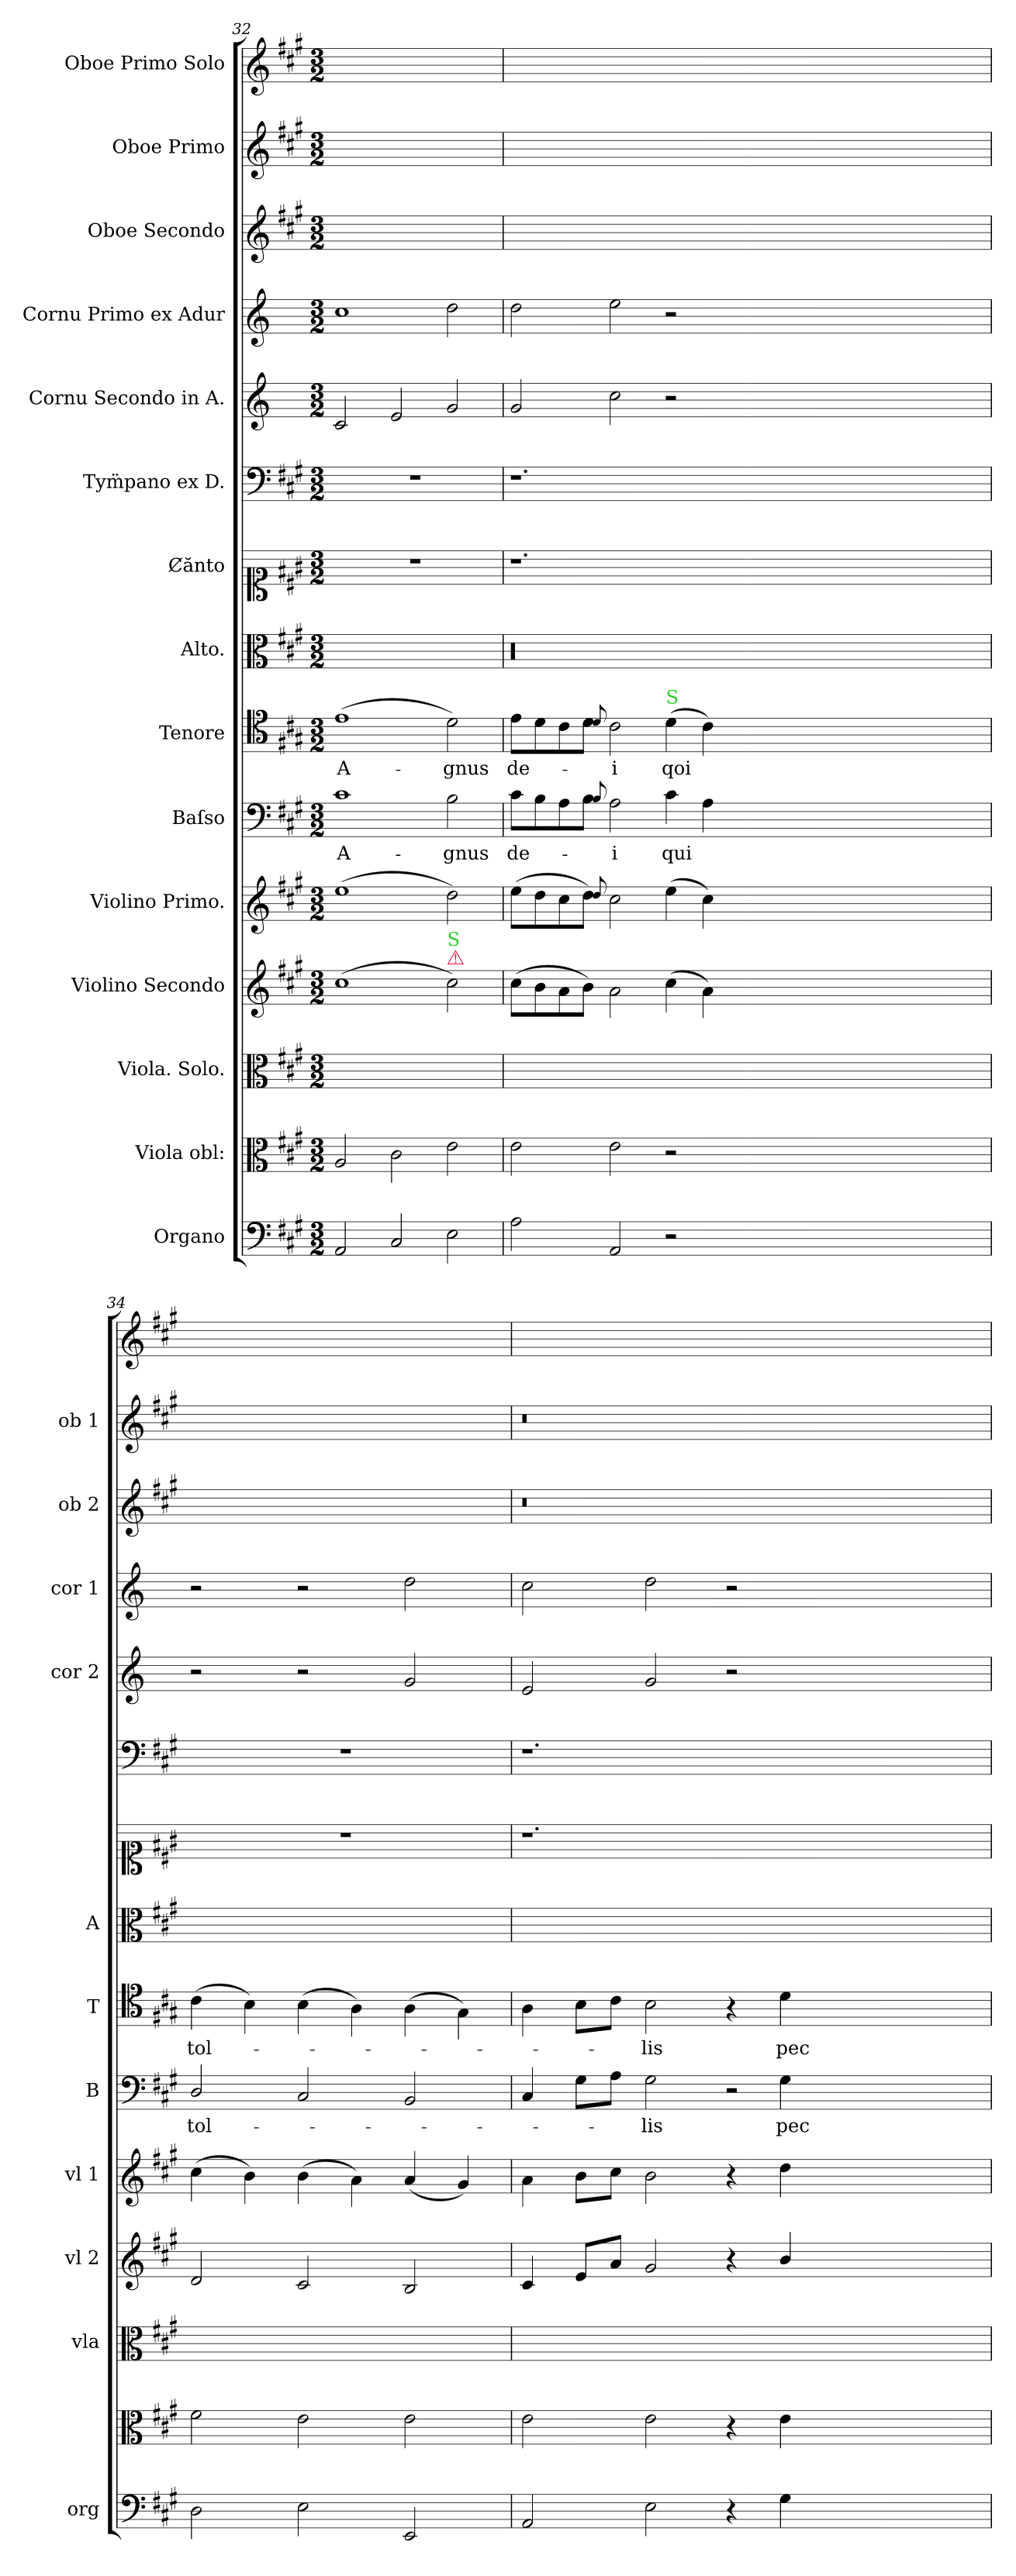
**kern	**kern	**kern	**kern	**kern	**kern	**text	**kern	**text	**kern	**kern	**kern	**kern	**kern	**kern	**kern	**kern
*part15	*part14	*part13	*part12	*part11	*part10	*part10	*part9	*part9	*part8	*part7	*part6	*part5	*part4	*part3	*part2	*part1
*staff15	*staff14	*staff13	*staff12	*staff11	*staff10	*staff10	*staff9	*staff9	*staff8	*staff7	*staff6	*staff5	*staff4	*staff3	*staff2	*staff1
*I"Organo	*I"Viola obl:	*I"Viola. Solo.	*I"Violino Secondo	*I"Violino Primo.	*I"Baſso	*	*I"Tenore	*	*I"Alto.	*I"Ȼănto	*I"Tym̈pano ex D.	*I"Cornu Secondo in A.	*I"Cornu Primo ex Adur	*I"Oboe Secondo	*I"Oboe Primo	*I"Oboe Primo Solo
*I'org	*	*I'vla	*I'vl 2	*I'vl 1	*I'B	*	*I'T	*	*I'A	*	*	*I'cor 2	*I'cor 1	*I'ob 2	*I'ob 1	*
*clefF4	*clefC3	*clefC3	*clefG2	*clefG2	*clefF4	*	*clefC4	*	*clefC3	*clefC1	*clefF4	*clefG2	*clefG2	*clefG2	*clefG2	*clefG2
*	*	*	*	*	*	*	*	*	*	*	*	*ITrd2c3	*ITrd2c3	*	*	*
*k[f#c#g#]	*k[f#c#g#]	*k[f#c#g#]	*k[f#c#g#]	*k[f#c#g#]	*k[f#c#g#]	*	*k[f#c#g#]	*	*k[f#c#g#]	*k[f#c#g#]	*k[f#c#g#]	*k[f#c#g#]	*k[f#c#g#]	*k[f#c#g#]	*k[f#c#g#]	*k[f#c#g#]
*A:	*A:	*A:	*A:	*A:	*A:	*	*A:	*	*A:	*A:	*A:	*A:	*A:	*A:	*A:	*A:
*M3/2	*M3/2	*M3/2	*M3/2	*M3/2	*M3/2	*	*M3/2	*	*M3/2	*M3/2	*M3/2	*M3/2	*M3/2	*M3/2	*M3/2	*M3/2
=32	=32	=32	=32	=32	=32	=32	=32	=32	=32	=32	=32	=32	=32	=32	=32	=32
!	!	!	!	!	!	!	!	!LO:LY:i	!	!	!	!	!	!	!	!
2AA/	2A/	1.ryy	(1cc#	(1ee	1c#	A-	(1e	A-	1.ryy	1.r	1.r	2A/	1a	1.ryy	1.ryy	1.ryy
2C#/	2c#\	.	.	.	.	.	.	.	.	.	.	2c#/	.	.	.	.
!	!	!	!LO:TX:a:color=crimson:t=⚠	!	!	!	!	!	!	!	!	!	!	!	!	!
!	!	!	!LO:TX:a:color=limegreen:t=S	!	!	!	!	!	!	!	!	!	!	!	!	!
!	!	!	!	!	!	!	!	!LO:LY:i	!	!	!	!	!	!	!	!
2E\	2e\	.	2cc#\)	2dd\)	2B\	-gnus	2d\)	-gnus	.	.	.	2e/	2b\	.	.	.
=33	=33	=33	=33	=33	=33	=33	=33	=33	=33	=33	=33	=33	=33	=33	=33	=33
2A\	2e\	1.ryy	(8cc#\L	(8ee\L	8c#\L	de-	8e\L	de-	00.r	1.r	1.r	2e/	2b\	00.ryy	00.ryy	1.ryy
.	.	.	8b\	8dd\	8B\	.	8d\	.	.	.	.	.	.	.	.	.
.	.	.	8a\	8cc#\	8A\	.	8c#\	.	.	.	.	.	.	.	.	.
.	.	.	8b\J)	8dd\J)	8B\J	.	8d\J	.	.	.	.	.	.	.	.	.
.	.	.	.	8qqdd/	8qqB/	.	8qqd/	.	.	.	.	.	.	.	.	.
2AA/	2e\	.	2a\	2cc#\	2A\	-i	2c#\	-i	.	.	.	2a\	2cc#\	.	.	.
!	!	!	!	!	!	!	!LO:TX:a:color=limegreen:t=S	!	!	!	!	!	!	!	!	!
2r	2r	.	(4cc#\	(4ee\	4c#\	qui	(4d\	qoi	.	.	.	2r	2r	.	.	.
.	.	.	4a\)	4cc#\)	4A\	.	4c#\)	.	.	.	.	.	.	.	.	.
00ryy	00ryy	00ryy	00ryy	00ryy	00ryy	.	00ryy	.	.	00ryy	00ryy	00ryy	00ryy	.	.	00ryy
2ryy	2ryy	2ryy	2ryy	2ryy	2ryy	.	2ryy	.	.	2ryy	2ryy	2ryy	2ryy	.	.	2ryy
=34	=34	=34	=34	=34	=34	=34	=34	=34	=34	=34	=34	=34	=34	=34	=34	=34
2D\	2f#\	1.ryy	2d/	(4cc#\	2D/	tol-	(4c#\	tol-	1.ryy	1.r	1.r	2r	2r	1.ryy	1.ryy	1.ryy
.	.	.	.	4b\)	.	.	4B\)	.	.	.	.	.	.	.	.	.
2E\	2e\	.	2c#/	(4b\	2C#/	.	(4B\	.	.	.	.	2r	2r	.	.	.
.	.	.	.	4a\)	.	.	4A\)	.	.	.	.	.	.	.	.	.
2EE/	2e\	.	2B/	(4a/	2BB/	.	(4A\	.	.	.	.	2e/	2b\	.	.	.
.	.	.	.	4g#/)	.	.	4G#\)	.	.	.	.	.	.	.	.	.
=35	=35	=35	=35	=35	=35	=35	=35	=35	=35	=35	=35	=35	=35	=35	=35	=35
2AA/	2e\	1.ryy	4c#/	4a\	4C#/	.	4A\	.	0.ryy	1.r	1.r	2c#/	2a\	0.r	0.r	1.ryy
.	.	.	8e/L	8b\L	8G#\L	.	8B\L	.	.	.	.	.	.	.	.	.
.	.	.	8a/J	8cc#\J	8A\J	.	8c#\J	.	.	.	.	.	.	.	.	.
2E\	2e\	.	2g#/	2b\	2G#\	-lis	2B\	-lis	.	.	.	2e/	2b\	.	.	.
!	!	!	!	!	!LO:N:vis=2	!	!	!	!	!	!	!	!	!	!	!
4r	4r	.	4r	4r	4r	.	4r	.	.	.	.	2r	2r	.	.	.
4G#\	4e\	.	4b/	4dd\	4G#\	pec-	4d\	pec-	.	.	.	.	.	.	.	.
1.ryy	1.ryy	1.ryy	1.ryy	1.ryy	1.ryy	.	1.ryy	.	.	1.ryy	1.ryy	1.ryy	1.ryy	.	.	1.ryy
=	=	=	=	=	=	=	=	=	=	=	=	=	=	=	=	=
*-	*-	*-	*-	*-	*-	*-	*-	*-	*-	*-	*-	*-	*-	*-	*-	*-
